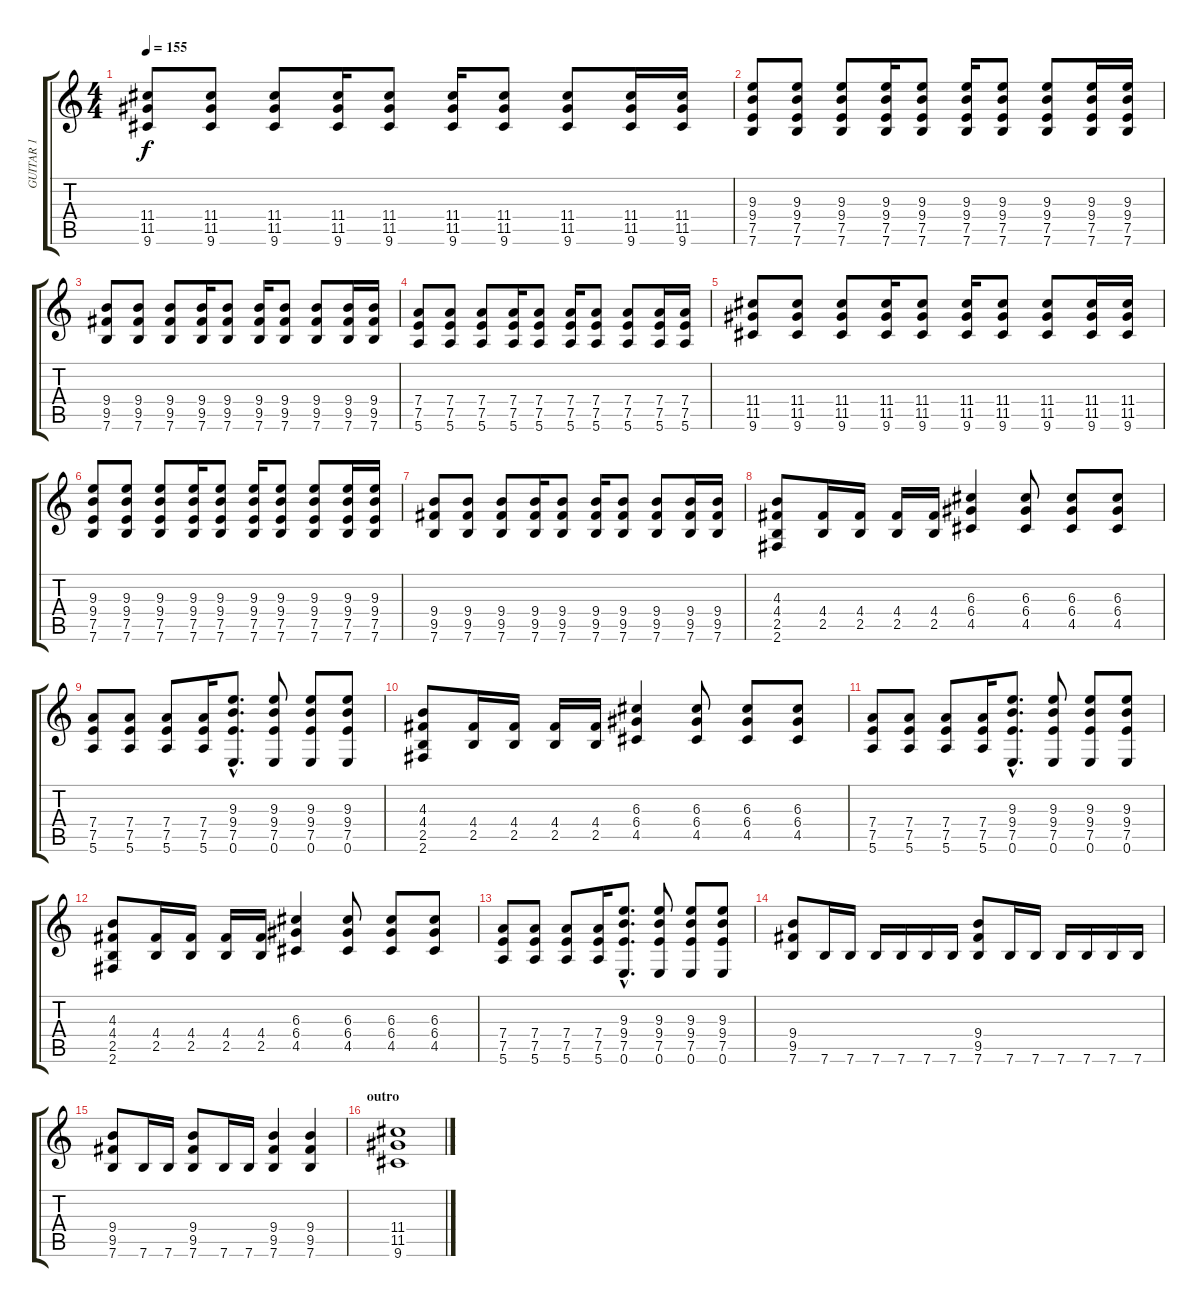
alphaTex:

\track ("GUITAR 1" "GUITAR 1") {instrument distortionguitar}
\staff {score tabs}
\tuning (E4 B3 G3 D3 A2 E2) {hide}
\ts (4 4)
\tempo 155
\clef g2
\ks c
(11.4 11.5 9.6).8{dy f} (11.4 11.5 9.6).8 (11.4 11.5 9.6).8 (11.4 11.5 9.6).16 (11.4 11.5 9.6).8 (11.4 11.5 9.6).16 (11.4 11.5 9.6).8 (11.4 11.5 9.6).8 (11.4 11.5 9.6).16 (11.4 11.5 9.6).16 |
(9.3 9.4 7.5 7.6).8 (9.3 9.4 7.5 7.6).8 (9.3 9.4 7.5 7.6).8 (9.3 9.4 7.5 7.6).16 (9.3 9.4 7.5 7.6).8 (9.3 9.4 7.5 7.6).16 (9.3 9.4 7.5 7.6).8 (9.3 9.4 7.5 7.6).8 (9.3 9.4 7.5 7.6).16 (9.3 9.4 7.5 7.6).16 |
(9.4 9.5 7.6).8 (9.4 9.5 7.6).8 (9.4 9.5 7.6).8 (9.4 9.5 7.6).16 (9.4 9.5 7.6).8 (9.4 9.5 7.6).16 (9.4 9.5 7.6).8 (9.4 9.5 7.6).8 (9.4 9.5 7.6).16 (9.4 9.5 7.6).16 |
(7.4 7.5 5.6).8 (7.4 7.5 5.6).8 (7.4 7.5 5.6).8 (7.4 7.5 5.6).16 (7.4 7.5 5.6).8 (7.4 7.5 5.6).16 (7.4 7.5 5.6).8 (7.4 7.5 5.6).8 (7.4 7.5 5.6).16 (7.4 7.5 5.6).16 |
(11.4 11.5 9.6).8 (11.4 11.5 9.6).8 (11.4 11.5 9.6).8 (11.4 11.5 9.6).16 (11.4 11.5 9.6).8 (11.4 11.5 9.6).16 (11.4 11.5 9.6).8 (11.4 11.5 9.6).8 (11.4 11.5 9.6).16 (11.4 11.5 9.6).16 |
(9.3 9.4 7.5 7.6).8 (9.3 9.4 7.5 7.6).8 (9.3 9.4 7.5 7.6).8 (9.3 9.4 7.5 7.6).16 (9.3 9.4 7.5 7.6).8 (9.3 9.4 7.5 7.6).16 (9.3 9.4 7.5 7.6).8 (9.3 9.4 7.5 7.6).8 (9.3 9.4 7.5 7.6).16 (9.3 9.4 7.5 7.6).16 |
(9.4 9.5 7.6).8 (9.4 9.5 7.6).8 (9.4 9.5 7.6).8 (9.4 9.5 7.6).16 (9.4 9.5 7.6).8 (9.4 9.5 7.6).16 (9.4 9.5 7.6).8 (9.4 9.5 7.6).8 (9.4 9.5 7.6).16 (9.4 9.5 7.6).16 |
(4.3 4.4 2.5 2.6).8 (4.4 2.5).16 (4.4 2.5).16 (4.4 2.5).16 (4.4 2.5).16 (6.3 6.4 4.5).4 (6.3 6.4 4.5).8 (6.3 6.4 4.5).8 (6.3 6.4 4.5).8 |
(7.4 7.5 5.6).8 (7.4 7.5 5.6).8 (7.4 7.5 5.6).8 (7.4 7.5 5.6).16 (9.3{hac} 9.4{hac} 7.5{hac} 0.6{hac}).8{d} (9.3 9.4 7.5 0.6).8 (9.3 9.4 7.5 0.6).8 (9.3 9.4 7.5 0.6).8 |
(4.3 4.4 2.5 2.6).8 (4.4 2.5).16 (4.4 2.5).16 (4.4 2.5).16 (4.4 2.5).16 (6.3 6.4 4.5).4 (6.3 6.4 4.5).8 (6.3 6.4 4.5).8 (6.3 6.4 4.5).8 |
(7.4 7.5 5.6).8 (7.4 7.5 5.6).8 (7.4 7.5 5.6).8 (7.4 7.5 5.6).16 (9.3{hac} 9.4{hac} 7.5{hac} 0.6{hac}).8{d} (9.3 9.4 7.5 0.6).8 (9.3 9.4 7.5 0.6).8 (9.3 9.4 7.5 0.6).8 |
(4.3 4.4 2.5 2.6).8 (4.4 2.5).16 (4.4 2.5).16 (4.4 2.5).16 (4.4 2.5).16 (6.3 6.4 4.5).4 (6.3 6.4 4.5).8 (6.3 6.4 4.5).8 (6.3 6.4 4.5).8 |
(7.4 7.5 5.6).8 (7.4 7.5 5.6).8 (7.4 7.5 5.6).8 (7.4 7.5 5.6).16 (9.3{hac} 9.4{hac} 7.5{hac} 0.6{hac}).8{d} (9.3 9.4 7.5 0.6).8 (9.3 9.4 7.5 0.6).8 (9.3 9.4 7.5 0.6).8 |
(9.4 9.5 7.6).8 7.6.16 7.6.16 7.6.16 7.6.16 7.6.16 7.6.16 (9.4 9.5 7.6).8 7.6.16 7.6.16 7.6.16 7.6.16 7.6.16 7.6.16 |
(9.4 9.5 7.6).8 7.6.16 7.6.16 (9.4 9.5 7.6).8 7.6.16 7.6.16 (9.4 9.5 7.6).4 (9.4 9.5 7.6).4 |
\section ("" "outro")
(11.4 11.5 9.6).1
